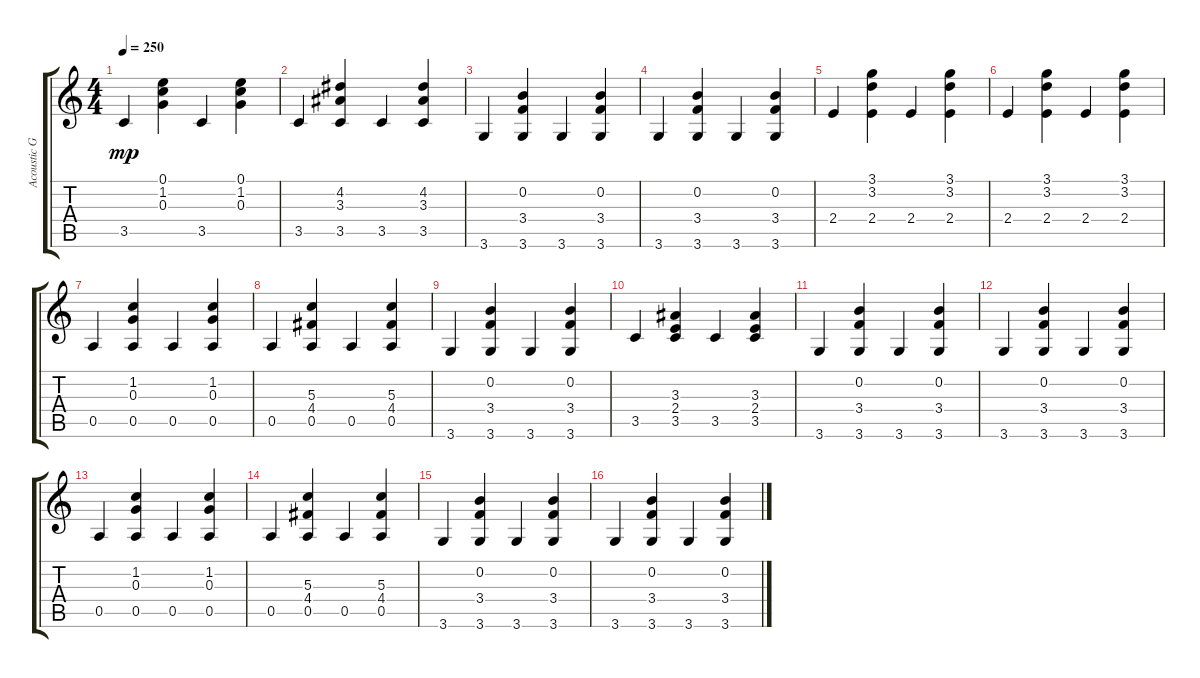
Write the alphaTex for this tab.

\track ("Acoustic Guitar " "Acoustic G") {instrument acousticguitarsteel}
\staff {score tabs}
\tuning (E4 B3 G3 D3 A2 E2) {hide}
\ts (4 4)
\tempo 250
\clef g2
\ks c
3.5.4{dy mp} (0.1 1.2 0.3).4 3.5.4 (0.1 1.2 0.3).4 |
3.5.4 (4.2 3.3 3.5).4 3.5.4 (4.2 3.3 3.5).4 |
3.6.4 (0.2 3.4 3.6).4 3.6.4 (0.2 3.4 3.6).4 |
3.6.4 (0.2 3.4 3.6).4 3.6.4 (0.2 3.4 3.6).4 |
2.4.4 (3.1 3.2 2.4).4 2.4.4 (3.1 3.2 2.4).4 |
2.4.4 (3.1 3.2 2.4).4 2.4.4 (3.1 3.2 2.4).4 |
0.5.4 (1.2 0.3 0.5).4 0.5.4 (1.2 0.3 0.5).4 |
0.5.4 (5.3 4.4 0.5).4 0.5.4 (5.3 4.4 0.5).4 |
3.6.4 (0.2 3.4 3.6).4 3.6.4 (0.2 3.4 3.6).4 |
3.5.4 (3.3 2.4 3.5).4 3.5.4 (3.3 2.4 3.5).4 |
3.6.4 (0.2 3.4 3.6).4 3.6.4 (0.2 3.4 3.6).4 |
3.6.4 (0.2 3.4 3.6).4 3.6.4 (0.2 3.4 3.6).4 |
0.5.4 (1.2 0.3 0.5).4 0.5.4 (1.2 0.3 0.5).4 |
0.5.4 (5.3 4.4 0.5).4 0.5.4 (5.3 4.4 0.5).4 |
3.6.4 (0.2 3.4 3.6).4 3.6.4 (0.2 3.4 3.6).4 |
3.6.4 (0.2 3.4 3.6).4 3.6.4 (0.2 3.4 3.6).4
